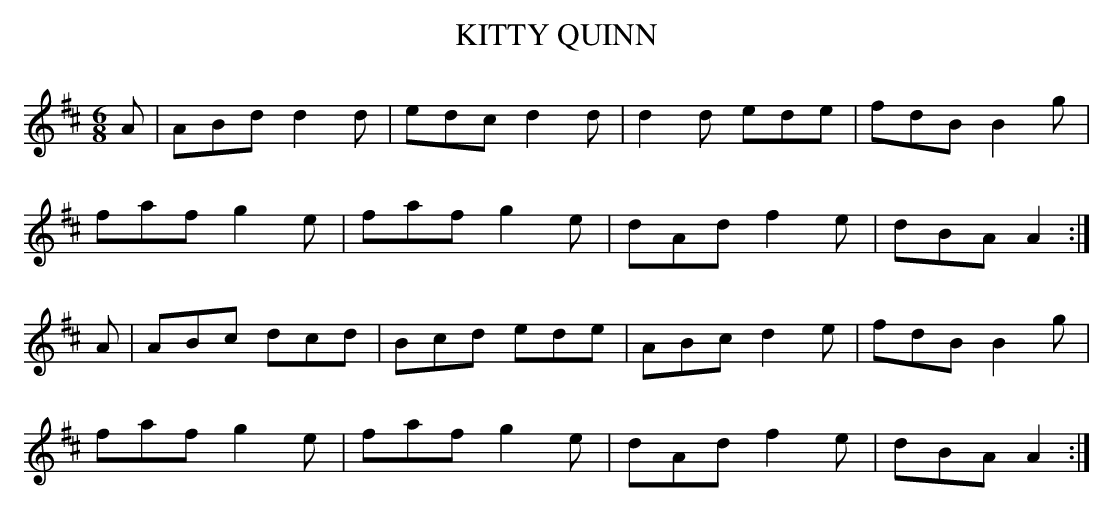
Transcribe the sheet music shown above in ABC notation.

X:1
T:KITTY QUINN
Y:"moderate"
M:6/8
L:1/8
K:D
A|ABd d2d|edc d2d|d2d ede|fdB B2g|
faf g2e|faf g2e|dAd f2e|dBA A2:|
A|ABc dcd|Bcd ede|ABc d2e|fdB B2g|
faf g2e|faf g2e|dAd f2e|dBA A2:|
